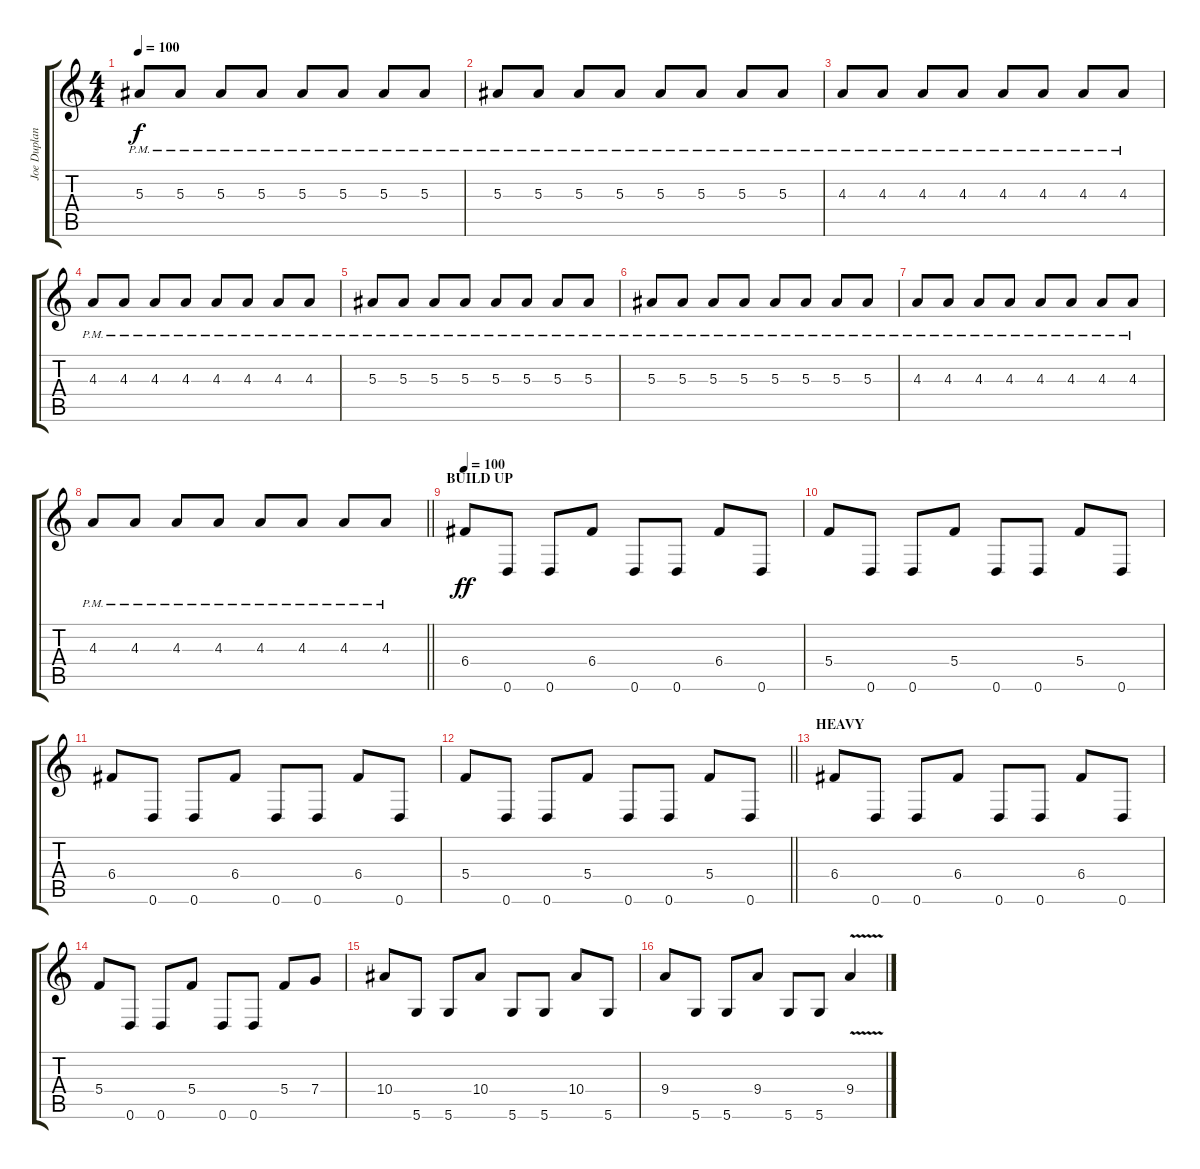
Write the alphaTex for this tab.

\track ("Joe Duplantier - RHYTHM GUITAR" "Joe Duplan") {instrument overdrivenguitar}
\staff {score tabs}
\tuning (D4 A3 F3 C3 G2 D2) {hide}
\ts (4 4)
\tempo 100
\clef g2
\ks c
5.3{pm}.8{dy f} 5.3{pm}.8 5.3{pm}.8 5.3{pm}.8 5.3{pm}.8 5.3{pm}.8 5.3{pm}.8 5.3{pm}.8 |
5.3{pm}.8 5.3{pm}.8 5.3{pm}.8 5.3{pm}.8 5.3{pm}.8 5.3{pm}.8 5.3{pm}.8 5.3{pm}.8 |
4.3{pm}.8 4.3{pm}.8 4.3{pm}.8 4.3{pm}.8 4.3{pm}.8 4.3{pm}.8 4.3{pm}.8 4.3{pm}.8 |
4.3{pm}.8 4.3{pm}.8 4.3{pm}.8 4.3{pm}.8 4.3{pm}.8 4.3{pm}.8 4.3{pm}.8 4.3{pm}.8 |
5.3{pm}.8 5.3{pm}.8 5.3{pm}.8 5.3{pm}.8 5.3{pm}.8 5.3{pm}.8 5.3{pm}.8 5.3{pm}.8 |
5.3{pm}.8 5.3{pm}.8 5.3{pm}.8 5.3{pm}.8 5.3{pm}.8 5.3{pm}.8 5.3{pm}.8 5.3{pm}.8 |
4.3{pm}.8 4.3{pm}.8 4.3{pm}.8 4.3{pm}.8 4.3{pm}.8 4.3{pm}.8 4.3{pm}.8 4.3{pm}.8 |
\barLineRight lightlight
4.3{pm}.8 4.3{pm}.8 4.3{pm}.8 4.3{pm}.8 4.3{pm}.8 4.3{pm}.8 4.3{pm}.8 4.3{pm}.8 |
\section ("" "BUILD UP")
\tempo 100
6.4.8{dy ff} 0.6.8 0.6.8 6.4.8 0.6.8 0.6.8 6.4.8 0.6.8 |
5.4.8 0.6.8 0.6.8 5.4.8 0.6.8 0.6.8 5.4.8 0.6.8 |
6.4.8 0.6.8 0.6.8 6.4.8 0.6.8 0.6.8 6.4.8 0.6.8 |
\barLineRight lightlight
5.4.8 0.6.8 0.6.8 5.4.8 0.6.8 0.6.8 5.4.8 0.6.8 |
\section ("" "HEAVY")
6.4.8 0.6.8 0.6.8 6.4.8 0.6.8 0.6.8 6.4.8 0.6.8 |
5.4.8 0.6.8 0.6.8 5.4.8 0.6.8 0.6.8 5.4.8 7.4.8 |
10.4.8 5.6.8 5.6.8 10.4.8 5.6.8 5.6.8 10.4.8 5.6.8 |
9.4.8 5.6.8 5.6.8 9.4.8 5.6.8 5.6.8 9.4{v}.4
